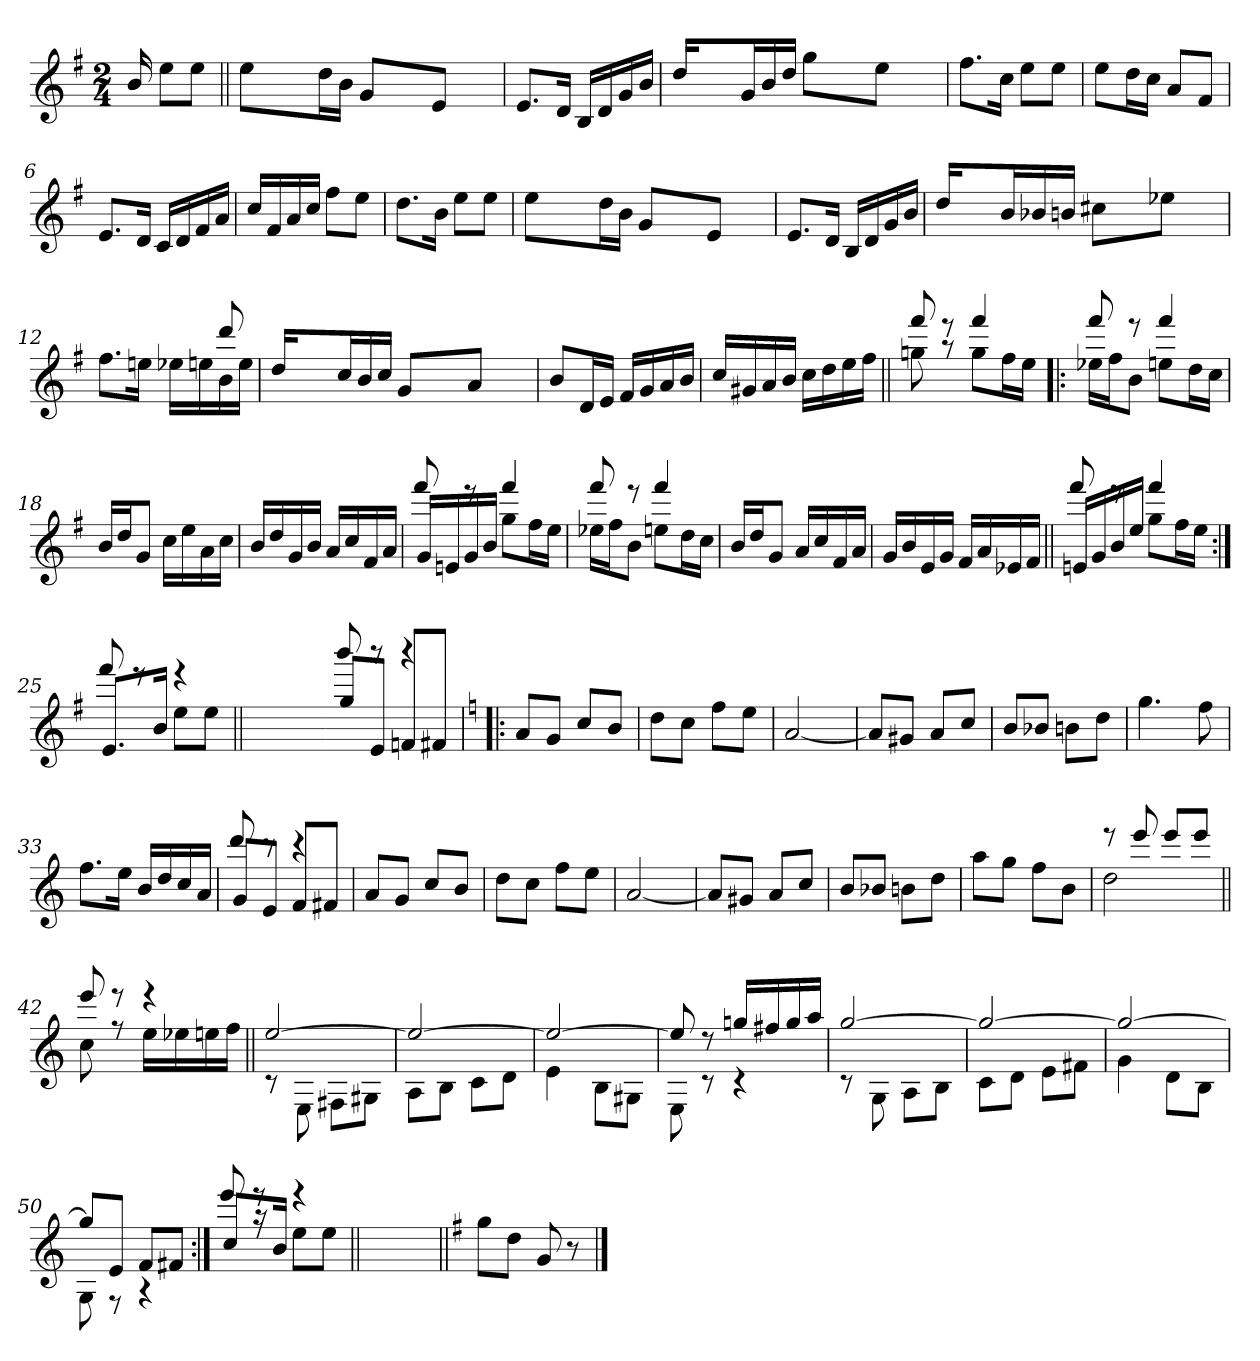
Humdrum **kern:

**kern
*part1
*staff1
*clefG2
*k[f#]
*G:
*M2/4
=
16b/
8ee\L
8ee\J
=1||
8ee\L
4ryy
16dd\L
16b\JJ
8g/L
16ryy
16ryy
8e/J
16ryy
16ryy
=2
8.e/L
16d/Jk
16B/LL
16d/
16g/
16b/JJ
=3
16dd/LL
4ryy
16g/
16b/
16dd/JJ
8gg\L
16ryy
16ryy
8ee\J
16ryy
16ryy
!!LO:LB:g=z
=4
8.ff#\L
16cc\Jk
8ee\L
8ee\J
=5
8ee\L
16dd\L
16cc\JJ
8a/L
8f#/J
=6
8.e/L
16d/Jk
16c/LL
16d/
16f#/
16a/JJ
=7
16cc/LL
16f#/
16a/
16cc/JJ
8ff#\L
8ee\J
=8
8.dd\L
16b\Jk
8ee\L
8ee\J
!!LO:LB:g=z
=9
8ee\L
4ryy
16dd\L
16b\JJ
8g/L
16ryy
16ryy
8e/J
16ryy
16ryy
=10
8.e/L
16d/Jk
16B/LL
16d/
16g/
16b/JJ
=11
16dd/LL
4ryy
16b/
16b-X/
16bn/JJ
8cc#X\L
16ryy
16ryy
8ee-X\J
16ryy
16ryy
=12
*^
8.ff#\L	4.ryy
16een\Jk	.
16ee-X\LL	.
16een\	.
16b\	8ddd!/
16ee\JJ	.
*v	*v
!!LO:LB:g=z
=13
16dd/LL
4ryy
16cc/
16b/
16cc/JJ
8g/L
16ryy
16ryy
8a/J
16ryy
16ryy
=14
8b/L
16d/L
16e/JJ
16f#/LL
16g/
16a/
16b/JJ
=15
16cc/LL
16g#X/
16a/
16b/JJ
16cc\LL
16dd\
16ee\
16ff#\JJ
=16||
*^
8ggn\	8fff#!/
8r	8reee
8gg\L	4fff#!/
16ff#\L	.
16ee\JJ	.
!!LO:LB:g=z	!!
=17!|:	=17!|:
16ee-X\LL	8fff#!/
16ff#\J	.
8b\J	8reee
8een\L	4fff#!/
16dd\L	.
16cc\JJ	.
*v	*v
=18
16b/LL
16dd/J
8g/J
16cc\LL
16ee\
16a\
16cc\JJ
=19
16b/LL
16dd/
16g/
16b/JJ
16a/LL
16cc/
16f#/
16a/JJ
=20
*^
16g/LL	8fff#!/
16en/	.
16g/	8reee
16b/JJ	.
8gg\L	4fff#!/
16ff#\L	.
16ee\JJ	.
=21	=21
16ee-X\LL	8fff#!/
16ff#\J	.
8b\J	8reee
8een\L	4fff#!/
16dd\L	.
16cc\JJ	.
*v	*v
!!LO:LB:g=z
=22
16b/LL
16dd/J
8g/J
16a/LL
16cc/
16f#/
16a/JJ
=23
16g/LL
16b/
16e/
16g/JJ
16f#/LL
16a/
16e-X/
16f#/JJ
=24||
*^
16en/LL	8fff#!/
16g/	.
16b/	8reee
16ee/JJ	.
8gg\L	4fff#!/
16ff#\L	.
16ee\JJ	.
=25:|!	=25:|!
8.e/L	8fff#!/
.	8reee
16b/Jk	.
8ee\L	4reee
8ee\J	.
*v	*v
=25X251||
2ryy
!!LO:LB:g=z
=26-
*^
8gg/L	8bbb!/
8e/J	8raaa
8fn/L	4raaa
8f#X/J	.
*v	*v
=27!|:
*k[]
*C:
8a/L
8g/J
8cc/L
8b/J
=28
8dd\L
8cc\J
8ff\L
8ee\J
=29
[2a/
=30
8a/L]
8g#X/J
8a/L
8cc/J
!!LO:LB:g=z
=31
8b/L
8b-X/J
8bn\L
8dd\J
=32
4.gg\
8ff\
=33
8.ff\L
16ee\Jk
16b/LL
16dd/
16cc/
16a/JJ
=34
*^
8g/L	8ddd!/
8e/J	8rccc
8f/L	4rccc
8f#X/J	.
*v	*v
=35
8a/L
8g/J
8cc/L
8b/J
!!LO:PB:g=z
=36
8dd\L
8cc\J
8ff\L
8ee\J
=37
[<2a/
=38
8a/L]
8g#X/J
8a/L
8cc/J
=39
8b/L
8b-X/J
8bn\L
8dd\J
=40
8aa\L
8gg\J
8ff\L
8b\J
!!LO:LB:g=z
=41
*^
2dd\	8rddd
.	8eee!/
.	8eee!/L
.	8eee!/J
=42||	=42||
8cc\	8eee!/
8r	8rddd
16ee\LL	4rddd
16ee-X\	.
16een\	.
16ff\JJ	.
=43||	=43||
[>2ee/	8rc
.	8E\
.	8F#X\L
.	8G#X\J
=44	=44
2ee/_	8A\L
.	8B\J
.	8c\L
.	8d\J
!!LO:LB:g=z	!!
=45	=45
2ee/_	4e\
.	8B\L
.	8G#X\J
=46	=46
8ee/]	8E\
8rdd	8rc
16ggn/LL	4rc
16ff#X/	.
16gg/	.
16aa/JJ	.
=47	=47
[>2gg/	8rc
.	8G\
.	8A\L
.	8B\J
=48	=48
2gg/_	8c\L
.	8d\J
.	8e\L
.	8f#X\J
=49	=49
2gg/_	4g\
.	8d\L
.	8B\J
=50	=50
8gg/L]	8G\
8e/J	8rF
8f/L	4rG
8f#X/J	.
!!LO:LB:g=z	!!
=51:|!	=51:|!
8cc/L	8eee!/
16r	8rddd
16b/Jk	.
8ee\L	4rddd
8ee\J	.
*v	*v
=51X512||
2ryy
=52||
*k[f#]
*G:
8gg\L
8dd\J
8g/
8r
==
*-
